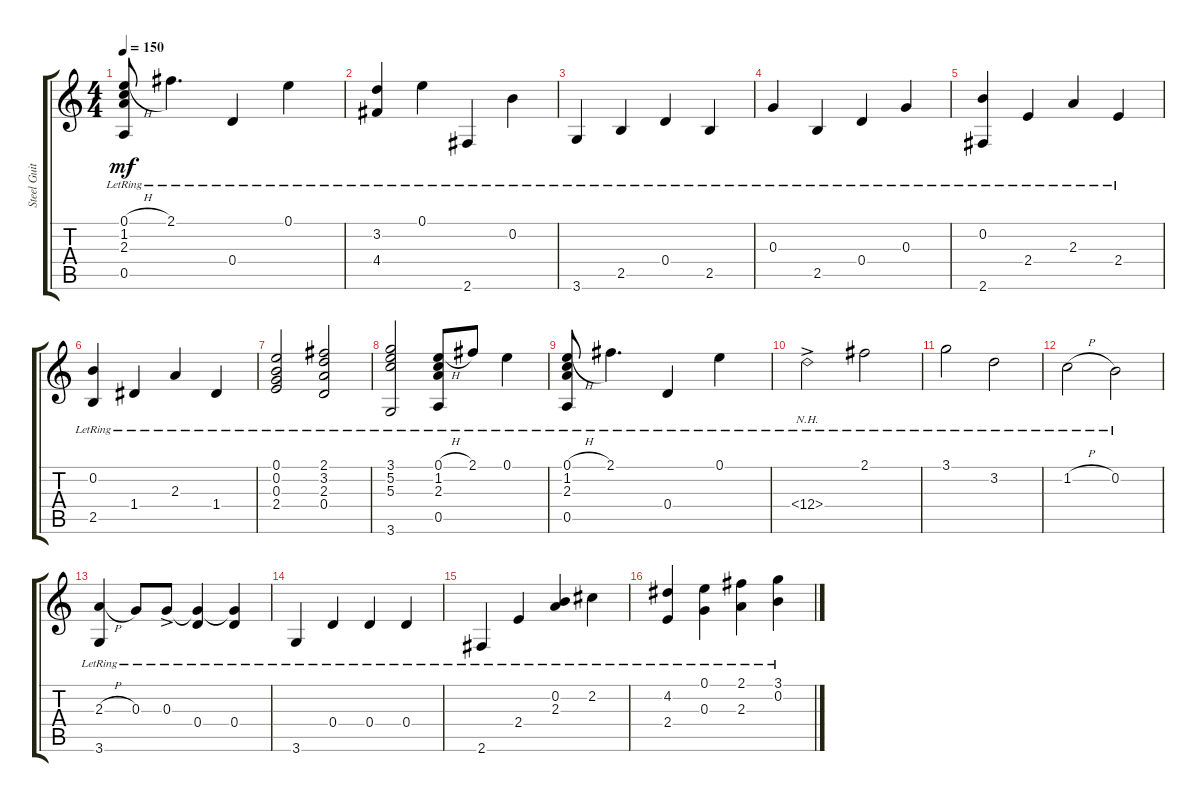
\track ("Steel Guitar" "Steel Guit") {instrument acousticguitarsteel}
\staff {score tabs}
\tuning (E4 B3 G3 D3 A2 E2) {hide}
\ts (4 4)
\tempo 150
\clef g2
\ks c
(0.1{h lr} 1.2{lr} 2.3{lr} 0.5{lr}).8{dy mf} 2.1{lr}.4{d} 0.4{lr}.4 0.1{lr}.4 |
(3.2{lr} 4.4{lr}).4 0.1{lr}.4 2.6{lr}.4 0.2{lr}.4 |
3.6{lr}.4 2.5{lr}.4 0.4{lr}.4 2.5{lr}.4 |
0.3{lr}.4 2.5{lr}.4 0.4{lr}.4 0.3{lr}.4 |
(0.2{lr} 2.6{lr}).4 2.4{lr}.4 2.3{lr}.4 2.4{lr}.4 |
(0.2{lr} 2.5{lr}).4 1.4{lr}.4 2.3{lr}.4 1.4{lr}.4 |
(0.1{lr} 0.2{lr} 0.3{lr} 2.4{lr}).2 (2.1{lr} 3.2{lr} 2.3{lr} 0.4{lr}).2 |
(3.1{lr} 5.2{lr} 5.3{lr} 3.6{lr}).2 (0.1{h lr} 1.2{lr} 2.3{lr} 0.5{lr}).8 2.1{lr}.8 0.1{lr}.4 |
(0.1{h lr} 1.2{lr} 2.3{lr} 0.5{lr}).8 2.1{lr}.4{d} 0.4{lr}.4 0.1{lr}.4 |
12.4{nh ac lr}.2 2.1{lr}.2 |
3.1{lr}.2 3.2{lr}.2 |
1.2{h lr}.2 0.2{lr}.2 |
(2.3{h lr} 3.6{lr}).4 0.3{lr}.8 0.3{ac lr}.8 (0.3{t} 0.4{lr}).4 (0.3{t} 0.4{lr}).4 |
3.6{lr}.4 0.4{lr}.4 0.4{lr}.4 0.4{lr}.4 |
2.6{lr}.4 2.4{lr}.4 (0.2{lr} 2.3{lr}).4 2.2{lr}.4 |
(4.2{lr} 2.4{lr}).4 (0.1{lr} 0.3{lr}).4 (2.1{lr} 2.3{lr}).4 (3.1{lr} 0.2{lr}).4
